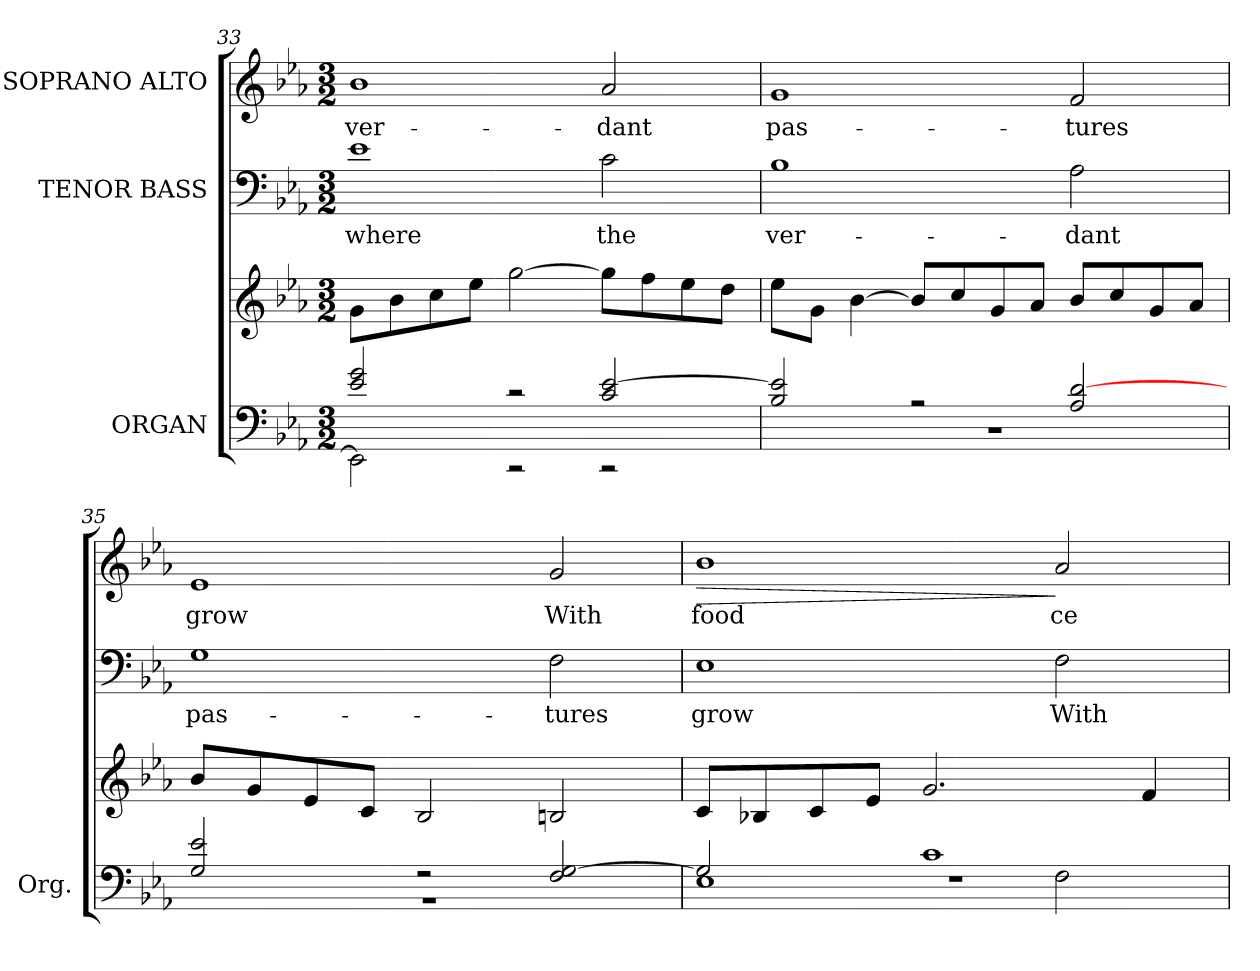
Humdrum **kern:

**kern	**kern	**kern	**text	**kern	**text	**dynam
*part3	*part3	*part2	*part2	*part1	*part1	*part1
*staff4	*staff3	*staff2	*staff2	*staff1	*staff1	*staff1
*I"ORGAN	*	*I"TENOR BASS	*	*I"SOPRANO ALTO	*	*
*I'Org.	*	*	*	*	*	*
!!LO:LB:g=z
*clefF4	*clefG2	*clefF4	*	*clefG2	*	*
*k[b-e-a-]	*k[b-e-a-]	*k[b-e-a-]	*	*k[b-e-a-]	*	*
*E-:	*E-:	*E-:	*	*E-:	*	*
*M3/2	*M3/2	*M3/2	*	*M3/2	*	*
=33	=33	=33	=33	=33	=33	=33
*^	*	*	*	*	*	*
!	!	!	!	!LO:LY:b:color=#000000	!	!	!
!	!	!	!	!	!	!LO:LY:b:color=#000000	!
2e-i/ 2gi	2EE-i\]	8gi\L	1e-i	where	1b-i	ver-	.
.	.	8b-i\	.	.	.	.	.
.	.	8cci\	.	.	.	.	.
.	.	8ee-i\J	.	.	.	.	.
2r	2r	[2ggi\	.	.	.	.	.
!	!	!	!	!LO:LY:b:color=#000000	!	!	!
!	!	!	!	!	!	!LO:LY:b:color=#000000	!
2ci/ [2e-i	2r	8ggi\L]	2ci\	the	2a-i/	-dant	.
.	.	8ffi\	.	.	.	.	.
.	.	8ee-i\	.	.	.	.	.
.	.	8ddi\J	.	.	.	.	.
=34	=34	=34	=34	=34	=34	=34	=34
!	!LO:N:vis=1	!	!	!	!	!	!
!	!	!	!	!LO:LY:b:color=#000000	!	!	!
!	!	!	!	!	!	!LO:LY:b:color=#000000	!
2B-i/ 2e-i]	1.r	8ee-i\L	1B-i	ver-	1gi	pas-	.
.	.	8gi\J	.	.	.	.	.
.	.	[4b-i\	.	.	.	.	.
2r	.	8b-i/L]	.	.	.	.	.
.	.	8cci/	.	.	.	.	.
.	.	8gi/	.	.	.	.	.
.	.	8a-i/J	.	.	.	.	.
!	!	!	!	!LO:LY:b:color=#000000	!	!	!
!	!	!	!	!	!	!LO:LY:b:color=#000000	!
2A-i/ [2di	.	8b-i/L	2A-i\	-dant	2fi/	-tures	.
.	.	8cci/	.	.	.	.	.
.	.	8gi/	.	.	.	.	.
.	.	8a-i/J	.	.	.	.	.
=35	=35	=35	=35	=35	=35	=35	=35
!	!LO:N:vis=1	!	!	!	!	!	!
!	!	!	!	!LO:LY:b:color=#000000	!	!	!
!	!	!	!	!	!	!LO:LY:b:color=#000000	!
2Gi/ 2e-i	1.r	8b-i/L	1Gi	pas-	1e-i	grow	.
.	.	8gi/	.	.	.	.	.
.	.	8e-i/	.	.	.	.	.
.	.	8ci/J	.	.	.	.	.
2r	.	2B-i/	.	.	.	.	.
!	!	!	!	!LO:LY:b:color=#000000	!	!	!
!	!	!	!	!	!	!LO:LY:b:color=#000000	!
2Fi/ [2Gi	.	2Bni/	2Fi\	-tures	2gi/	With	.
=36	=36	=36	=36	=36	=36	=36	=36
!	!LO:N:vis=1	!	!	!	!	!	!
*	*^	*	*	*	*	*	*
!	!	!	!	!	!LO:LY:b:color=#000000	!	!	!
!	!	!	!	!	!	!	!LO:LY:b:color=#000000	!LO:HP:b
2Gi/]	1.r	1E-i	8ci/L	1E-i	grow	1b-i	food	>
.	.	.	8B-Xi/	.	.	.	.	.
.	.	.	8ci/	.	.	.	.	.
.	.	.	8e-i/J	.	.	.	.	.
1ci	.	.	2.gi/	.	.	.	.	.
!	!	!	!	!	!LO:LY:b:color=#000000	!	!	!
!	!	!	!	!	!	!	!LO:LY:b:color=#000000	!
.	.	2Fi\	.	2Fi\	With	2a-i/	ce-	]
.	.	.	4fi/	.	.	.	.	.
*v	*v	*v	*	*	*	*	*	*
=	=	=	=	=	=	=
*-	*-	*-	*-	*-	*-	*-
